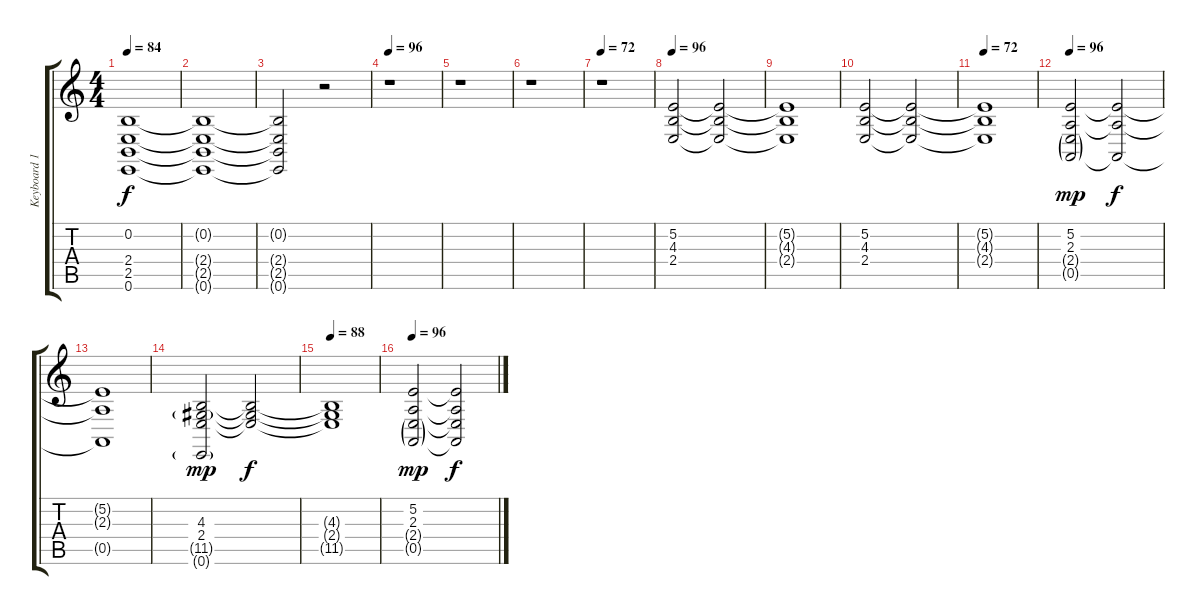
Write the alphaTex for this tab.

\track ("Keyboard 1" "Keyboard 1") {instrument pad2warm}
\staff {score tabs}
\tuning (E4 B3 G3 D3 A2 E2) {hide}
\ts (4 4)
\tempo 84
\clef g2
\ks c
(0.2{t} 2.4{t} 2.5{t} 0.6{t}).1{dy f} |
(0.2{t} 2.4{t} 2.5{t} 0.6{t}).1 |
(0.2{t} 2.4{t} 2.5{t} 0.6{t}).2 r.2 |
\tempo 96
r.1 |
r.1 |
r.1 |
\tempo 72
r.1 |
\tempo 96
(5.2 4.3 2.4).2{volume 7} (5.2{t} 4.3{t} 2.4{t}).2{volume 2} |
(5.2{t} 4.3{t} 2.4{t}).1 |
(5.2 4.3 2.4).2{volume 7} (5.2{t} 4.3{t} 2.4{t}).2{volume 2} |
\tempo 72
(5.2{t} 4.3{t} 2.4{t}).1 |
\tempo 96
(5.2 2.3 2.4{g} 0.5{g}).2{dy mp volume 7} (5.2{t} 2.3{t} 0.5{t}).2{dy f volume 2} |
(5.2{t} 2.3{t} 0.5{t}).1 |
(4.3 2.4 11.5{g} 0.6{g}).2{dy mp volume 7} (4.3{t} 2.4{t} 11.5{t}).2{dy f volume 2} |
\tempo 88
(4.3{t} 2.4{t} 11.5{t}).1 |
\tempo 96
(5.2 2.3 2.4{g} 0.5{g}).2{dy mp volume 7} (5.2{t} 2.3{t} 2.4{t} 0.5{t}).2{dy f volume 2}
